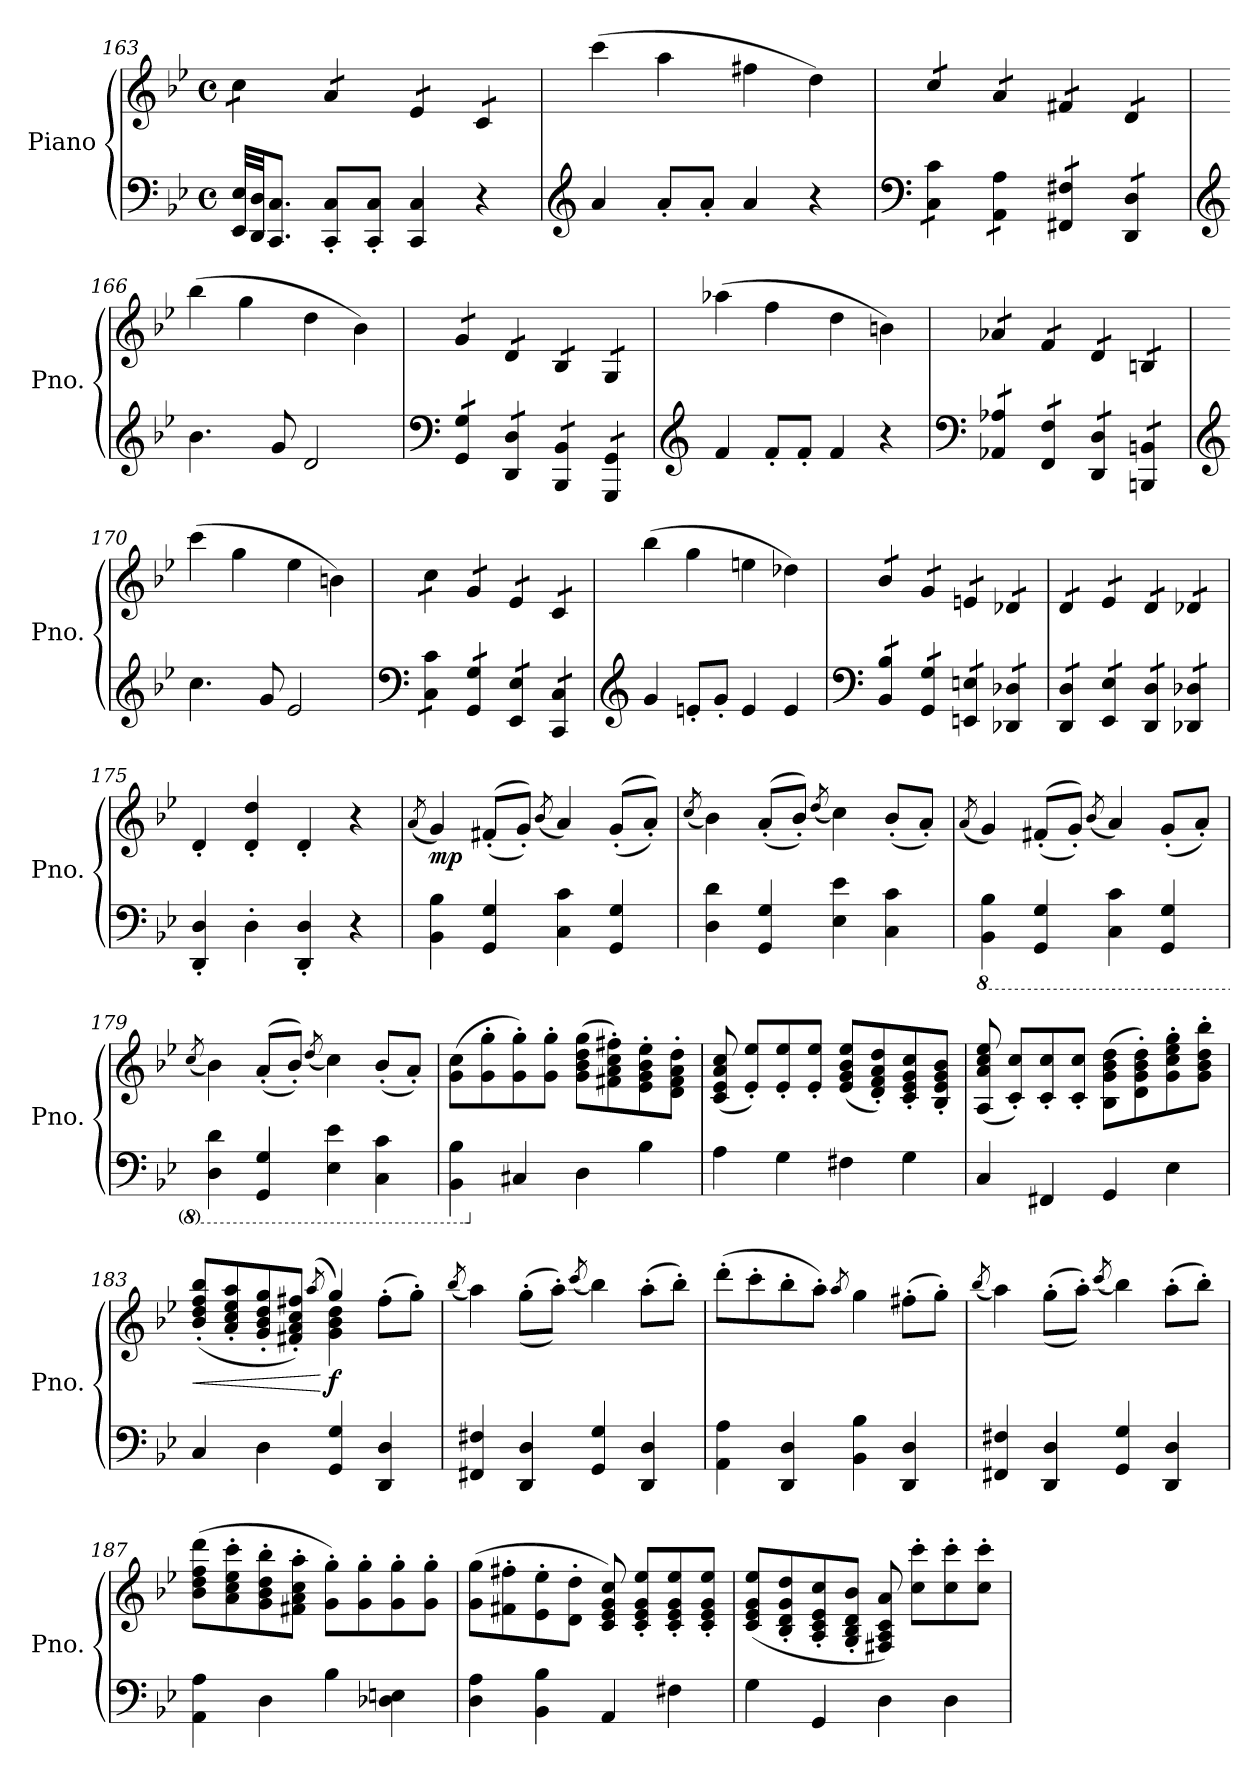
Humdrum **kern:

**kern	**kern	**dynam
*part1	*part1	*part1
*staff2	*staff1	*staff1/2
*I"Piano	*	*
*I'Pno.	*	*
!!LO:LB:g=z
*clefF4	*clefG2	*
*k[b-e-]	*k[b-e-]	*
*M4/4	*M4/4	*
*met(c)	*met(c)	*
=163	=163	=163
*	*tremolo	*
32EE-/ 32E-/LLL	8cc\L	.
32DD/ 32D/JJ	.	.
8.CC/ 8.C/J	.	.
.	8cc\J	.
8CC/' 8C/'L	8a/L	.
8CC/' 8C/'J	8a/J	.
4CC/ 4C/	8e-/L	.
.	8e-/J	.
4r	8c/L	.
.	8c/J	.
*	*Xtremolo	*
=164	=164	=164
*clefG2	*	*
4a/	(4ccc\	.
8a'/L	4aa\	.
8a'/J	.	.
4a/	4ff#X\	.
4r	4dd\)	.
=165	=165	=165
*clefF4	*	*
*tremolo	*	*
*	*tremolo	*
8C\ 8c\L	8cc/L	.
8C\ 8c\J	8cc/J	.
8AA\ 8A\L	8a/L	.
8AA\ 8A\J	8a/J	.
8FF#X/ 8F#X/L	8f#X/L	.
8FF#X/ 8F#X/J	8f#X/J	.
8DD/ 8D/L	8d/L	.
8DD/ 8D/J	8d/J	.
*	*Xtremolo	*
*Xtremolo	*	*
=166	=166	=166
*clefG2	*	*
4.b-\	(4bb-\	.
.	4gg\	.
8g/	.	.
2d/	4dd\	.
.	4b-\)	.
=167	=167	=167
*clefF4	*	*
*tremolo	*	*
*	*tremolo	*
8GG/ 8G/L	8g/L	.
8GG/ 8G/J	8g/J	.
8DD/ 8D/L	8d/L	.
8DD/ 8D/J	8d/J	.
8BBB-/ 8BB-/L	8B-/L	.
8BBB-/ 8BB-/J	8B-/J	.
8GGG/ 8GG/L	8G/L	.
8GGG/ 8GG/J	8G/J	.
*	*Xtremolo	*
*Xtremolo	*	*
!!LO:LB:g=z
=168	=168	=168
*clefG2	*	*
4f/	(4aa-X\	.
8f'/L	4ff\	.
8f'/J	.	.
4f/	4dd\	.
4r	4bn\)	.
=169	=169	=169
*clefF4	*	*
*tremolo	*	*
*	*tremolo	*
8AA-X/ 8A-X/L	8a-X/L	.
8AA-X/ 8A-X/J	8a-X/J	.
8FF/ 8F/L	8f/L	.
8FF/ 8F/J	8f/J	.
8DD/ 8D/L	8d/L	.
8DD/ 8D/J	8d/J	.
8BBBn/ 8BBn/L	8Bn/L	.
8BBBn/ 8BBn/J	8Bn/J	.
*	*Xtremolo	*
*Xtremolo	*	*
=170	=170	=170
*clefG2	*	*
4.cc\	(4ccc\	.
.	4gg\	.
8g/	.	.
2e-/	4ee-\	.
.	4bn\)	.
=171	=171	=171
*clefF4	*	*
*tremolo	*	*
*	*tremolo	*
8C\ 8c\L	8cc\L	.
8C\ 8c\J	8cc\J	.
8GG/ 8G/L	8g/L	.
8GG/ 8G/J	8g/J	.
8EE-/ 8E-/L	8e-/L	.
8EE-/ 8E-/J	8e-/J	.
8CC/ 8C/L	8c/L	.
8CC/ 8C/J	8c/J	.
*	*Xtremolo	*
*Xtremolo	*	*
=172	=172	=172
*clefG2	*	*
4g/	(4bb-\	.
8en'/L	4gg\	.
8g'/J	.	.
4e/	4een\	.
4e/	4dd-X\)	.
=173	=173	=173
*clefF4	*	*
*tremolo	*	*
*	*tremolo	*
8BB-/ 8B-/L	(8b-/L	.
8BB-/ 8B-/J	(8b-/J	.
8GG/ 8G/L	8g/L	.
8GG/ 8G/J	8g/J	.
8EEn/ 8En/L	8en/L	.
8EEn/ 8En/J	8en/J	.
8DD-X/ 8D-X/L	8d-X/)L	.
8DD-X/ 8D-X/J	8d-X/)J	.
!!LO:LB:g=z
=174	=174	=174
8DD/ 8D/L	(8d/L	.
8DD/ 8D/J	(8d/J	.
8EE-/ 8E-/L	8e-/)L	.
8EE-/ 8E-/J	8e-/)J	.
8DD/ 8D/L	(8d/L	.
8DD/ 8D/J	(8d/J	.
8DD-X/ 8D-X/L	8d-X/)L	.
8DD-X/ 8D-X/J	8d-X/)J	.
*	*Xtremolo	*
*Xtremolo	*	*
=175	=175	=175
4DD/' 4D/'	4d'/	.
4D'\	4d/' 4dd/'	.
4DD/' 4D/'	4d'/	.
4r	4r	.
=176	=176	=176
.	(8qa/	.
!	!	!LO:DY:b
4BB-\ 4B-\	4g/)	mp
4GG/ 4G/	((8f#X'/L	.
.	8g'/J))	.
.	(8qb-/	.
4C\ 4c\	4a/)	.
4GG/ 4G/	((8g'/L	.
.	8a'/J))	.
=177	=177	=177
.	(8qcc/	.
4D\ 4d\	4b-\)	.
4GG/ 4G/	((8a'/L	.
.	8b-'/J))	.
.	(8qdd/	.
4E-\ 4e-\	4cc\)	.
4C\ 4c\	(8b-'/L	.
.	8a'/J)	.
=178	=178	=178
.	(8qa/	.
*8ba	*	*
4BBB-\ 4BB-\	4g/)	.
4GGG/ 4GG/	((8f#X'/L	.
.	8g'/J))	.
.	(8qb-/	.
4CC\ 4C\	4a/)	.
4GGG/ 4GG/	(8g'/L	.
.	8a'/J)	.
!!LO:LB:g=z
=179	=179	=179
.	(8qcc/	.
4DD\ 4D\	4b-\)	.
4GGG/ 4GG/	((8a'/L	.
.	8b-'/J))	.
.	(8qdd/	.
4EE-\ 4E-\	4cc\)	.
4CC\ 4C\	(8b-'/L	.
.	8a'/J)	.
=180	=180	=180
4BBB-\ 4BB-\	(8g\ 8cc\L	.
.	8g\' 8gg\'	.
*X8ba	*	*
4C#X/	8g\' 8gg\')	.
.	8g\' 8gg\'J	.
4D\	(8g\ 8b-\ 8dd\ 8gg\L	.
.	8f#X\' 8a\' 8cc\' 8ff#X\')	.
4B-\	8e-\' 8g\' 8b-\' 8ee-\'	.
.	8d\' 8f#\' 8a\' 8dd\'J	.
=181	=181	=181
4A\	(8c/ 8e-/ 8a/ 8cc/	.
.	8e-/' 8ee-/'L)	.
4G\	8e-/' 8ee-/'	.
.	8e-/' 8ee-/'J	.
4F#X\	(8e-/ 8g/ 8b-/ 8ee-/L	.
.	8d/' 8f/' 8a/' 8dd/')	.
4G\	8c/' 8e-/' 8g/' 8cc/'	.
.	8B-/' 8e-/' 8g/' 8b-/'J	.
=182	=182	=182
4C/	(8A/ 8a/ 8cc/ 8ee-/	.
.	8c/' 8cc/'L)	.
4FF#X/	8c/' 8cc/'	.
.	8c/' 8cc/'J	.
4GG/	(8B-\ 8g\ 8b-\ 8dd\L	.
.	8d\' 8g\' 8b-\' 8dd\')	.
4E-\	8g\' 8cc\' 8ee-\' 8gg\'	.
.	8g\' 8b-\' 8dd\' 8bb-\'J	.
!!LO:LB:g=z
=183	=183	=183
!	!	!LO:HP:b
*	*^	*
4C/	(8b-/' 8dd/' 8ff/' 8bb-/'L	2ryy	<
.	8a/' 8cc/' 8ee-/' 8aa/'	.	.
4D\	8g/' 8b-/' 8dd/' 8gg/'	.	.
.	8f#X/' 8a/' 8cc/' 8ff#X/'J)	.	.
.	(8qaa/	.	.
!	!	!	!LO:DY:n=1:b
4GG/ 4G/	4gg/)	4g\ 4b-\ 4dd\	[ f
4DD/ 4D/	(>8ff#'\L	4ryy	.
.	8gg'\J)	.	.
*	*v	*v	*
=184	=184	=184
.	(8qbb-/	.
4FF#X/ 4F#X/	4aa\)	.
4DD/ 4D/	((8gg'\L	.
.	8aa'\J))	.
.	(8qccc/	.
4GG/ 4G/	4bb-\)	.
4DD/ 4D/	(8aa'\L	.
.	8bb-'\J)	.
=185	=185	=185
4AA\ 4A\	(8ddd'\L	.
.	8ccc'\	.
4DD/ 4D/	8bb-'\	.
.	8aa'\J)	.
.	8qaa/	.
4BB-\ 4B-\	4gg\	.
4DD/ 4D/	(8ff#X'\L	.
.	8gg'\J)	.
=186	=186	=186
.	(8qbb-/	.
4FF#X/ 4F#X/	4aa\)	.
4DD/ 4D/	((8gg'\L	.
.	8aa'\J))	.
.	(8qccc/	.
4GG/ 4G/	4bb-\)	.
4DD/ 4D/	(8aa'\L	.
.	8bb-'\J)	.
!!LO:PB:g=z
=187	=187	=187
4AA\ 4A\	(8b-\ 8dd\ 8ff\ 8ddd\L	.
.	8a\' 8cc\' 8ee-\' 8ccc\'	.
4D\	8g\' 8b-\' 8dd\' 8bb-\'	.
.	8f#X\' 8a\' 8cc\' 8aa\'J	.
4B-\	8g\' 8gg\'L)	.
.	8g\' 8gg\'	.
4D-X\ 4En\	8g\' 8gg\'	.
.	8g\' 8gg\'J	.
=188	=188	=188
4D\ 4A\	(8g\ 8gg\L	.
.	8f#X\' 8ff#X\'	.
4BB-\ 4B-\	8e-\' 8ee-\'	.
.	8d\' 8dd\'J	.
4AA/	8c/ 8e-/ 8g/ 8cc/)	.
.	8c/' 8e-/' 8g/' 8ee-/'L	.
4F#X\	8c/' 8e-/' 8g/' 8ee-/'	.
.	8c/' 8e-/' 8g/' 8ee-/'J	.
=189	=189	=189
4G\	(8c/ 8e-/ 8g/ 8ee-/L	.
.	8B-/' 8d/' 8g/' 8dd/'	.
4GG/	8A/' 8c/' 8e-/' 8cc/'	.
.	8G/' 8B-/' 8d/' 8b-/'J	.
4D\	8F#X/ 8A/ 8c/ 8a/)	.
.	8cc\' 8ccc\'L	.
4D\	8cc\' 8ccc\'	.
.	8cc\' 8ccc\'J	.
=	=	=
*-	*-	*-
